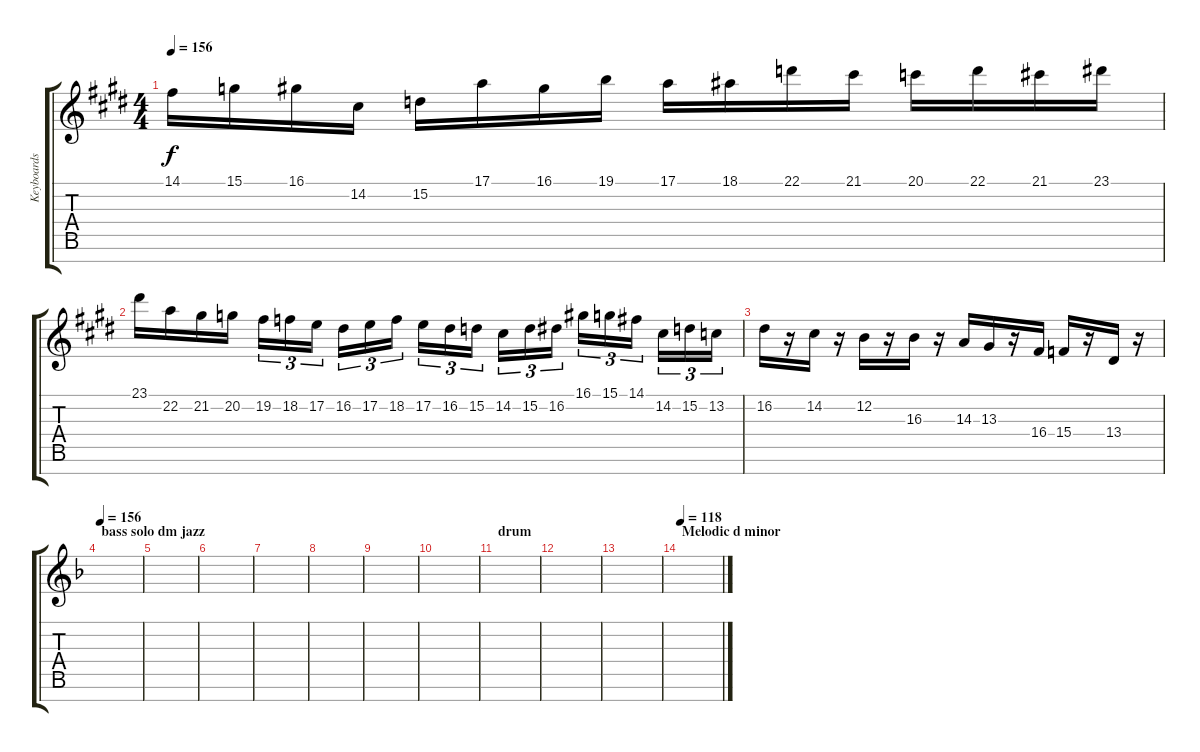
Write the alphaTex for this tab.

\track ("Keyboards Right hand" "Keyboards ") {instrument stringensemble1}
\staff {score tabs}
\tuning (E4 B3 G3 D3 A2 E2 B1) {hide}
\ts (4 4)
\tempo 156
\clef g2
\ks c#minor
14.1.16{dy f} 15.1.16 16.1.16 14.2.16 15.2.16 17.1.16 16.1.16 19.1.16 17.1.16 18.1.16 22.1.16 21.1.16 20.1.16 22.1.16 21.1.16 23.1.16 |
23.1.16 22.2.16 21.2.16 20.2.16 19.2.16{tu (3 2)} 18.2.16{tu (3 2)} 17.2.16{tu (3 2)} 16.2.16{tu (3 2)} 17.2.16{tu (3 2)} 18.2.16{tu (3 2)} 17.2.16{tu (3 2)} 16.2.16{tu (3 2)} 15.2.16{tu (3 2)} 14.2.16{tu (3 2)} 15.2.16{tu (3 2)} 16.2.16{tu (3 2)} 16.1.16{tu (3 2)} 15.1.16{tu (3 2)} 14.1.16{tu (3 2)} 14.2.16{tu (3 2)} 15.2.16{tu (3 2)} 13.2.16{tu (3 2)} |
16.2.16 r.16 14.2.16 r.16 12.2.16 r.16 16.3.16 r.16 14.3.16 13.3.16 r.16 16.4.16 15.4.16 r.16 13.4.16 r.16 |
\section ("" "bass solo dm jazz")
\tempo 156
\ks dminor
|
|
|
|
|
|
|
\section ("" "drum")
|
|
|
\section ("" "Melodic d minor")
\tempo 118
